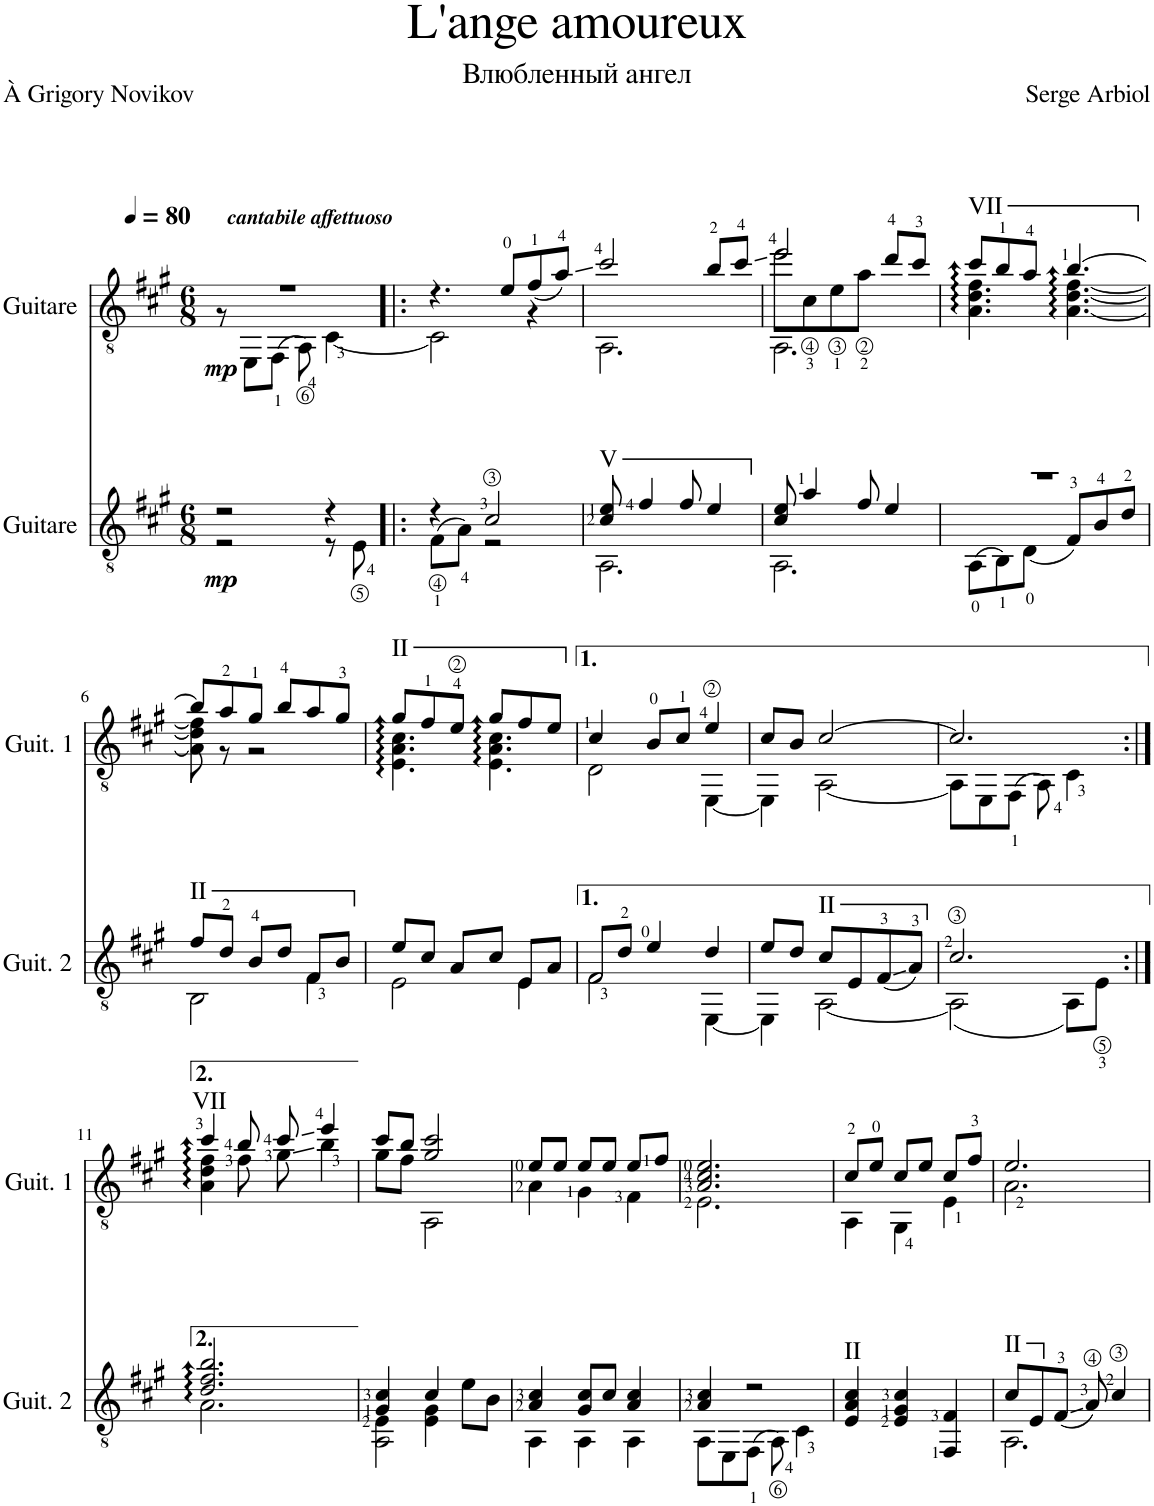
**kern	**dynam	**kern	**dynam
*part2	*part2	*part1	*part1
*staff2	*staff2	*staff1	*staff1
*I"Guitare	*	*I"Guitare	*
*I'Guit. 2	*	*I'Guit. 1	*
*clefGv2	*	*clefGv2	*
*k[f#c#g#]	*	*k[f#c#g#]	*
*M6/8	*	*M6/8	*
*MM80	*	*MM80	*
=1	=1	=1	=1
*^	*	*^	*
!	!	!	!LO:TX:a:Bi:t=cantabile affettuoso	!	!
!	!	!LO:DY:b	!	!	!LO:DY:b
2r	2r	mp	2.r	8r	mp
.	.	.	.	8EE\L	.
.	.	.	.	(>8FF#\J	.
.	.	.	.	8AA\)	.
4r	8r	.	.	[4C#\	.
.	8E\	.	.	.	.
=2!|:	=2!|:	=2!|:	=2!|:	=2!|:	=2!|:
4r	(>8F#\L	.	4.r	2C#\]	.
.	8A\J)	.	.	.	.
2c#/	2r	.	.	.	.
.	.	.	8e/L	.	.
.	.	.	(<8f#/	4r	.
.	.	.	8a/J)	.	.
=3	=3	=3	=3	=3	=3
!LO:TX:a:t=V	!	!	!	!	!
8c#/ 8e/	2.AA\	.	2cc#/	2.AA\	.
4f#/	.	.	.	.	.
8f#/	.	.	.	.	.
4e/	.	.	8b/L	.	.
.	.	.	8cc#/J	.	.
=4	=4	=4	=4	=4	=4
*	*	*	*	*^	*
!	!	!	!	!	!LO:N:head=open	!
8c#/ 8e/	2.AA\	.	2ee/	2.AA\	8ee\L	.
4a/	.	.	.	.	8c#\	.
.	.	.	.	.	8e\	.
8f#/	.	.	.	.	8a\J	.
4e/	.	.	8dd/L	.	4ryy	.
.	.	.	8cc#/J	.	.	.
*	*	*	*	*v	*v	*
=5	=5	=5	=5	=5	=5
!	!	!	!LO:TX:a:t=VII	!	!
2.r	(>8AA\L	.	8cc#/L	4.A\ 4.d\ 4.f#\	.
.	8BB\)	.	8b/	.	.
.	(<8D\J	.	8a/J	.	.
.	8F#/L)	.	[4.b/	[4.A\ [4.d\ [4.f#\	.
.	8B/	.	.	.	.
.	8d/J	.	.	.	.
!!LO:LB:g=z	!!
=6	=6	=6	=6	=6	=6
!LO:TX:a:t=II	!	!	!	!	!
8f#/L	2BB\	.	8b/L]	8A\] 8d\] 8f#\]	.
8d/J	.	.	8a/	8r	.
8B/L	.	.	8g#/J	2r	.
8d/J	.	.	8b/L	.	.
8F#/L	4F#\	.	8a/	.	.
8B/J	.	.	8g#/J	.	.
=7	=7	=7	=7	=7	=7
!	!	!	!LO:TX:a:t=II	!	!
8e/L	2E\	.	8g#/L	4.E\ 4.A\ 4.c#\	.
8c#/J	.	.	8f#/	.	.
8A/L	.	.	8e/J	.	.
8c#/J	.	.	8g#/L	4.E\ 4.A\ 4.c#\	.
8E/L	4E\	.	8f#/	.	.
8A/J	.	.	8e/J	.	.
=8	=8	=8	=8	=8	=8
!LO:N:head=open	!	!	!	!	!
8F#/L	2F#\	.	4c#/	2D\	.
8d/J	.	.	.	.	.
4e/	.	.	8B/L	.	.
.	.	.	8c#/J	.	.
4d/	[4EE\	.	4e/	[4EE\	.
=9	=9	=9	=9	=9	=9
8e/L	4EE\]	.	8c#/L	4EE\]	.
8d/J	.	.	8B/J	.	.
!LO:TX:a:t=II	!	!	!	!	!
8c#/L	[2AA\	.	[2c#/	[2AA\	.
8E/	.	.	.	.	.
(<8F#/	.	.	.	.	.
8A/J)	.	.	.	.	.
=10	=10	=10	=10	=10	=10
2.c#/	(2AA\]	.	2.c#/]	8AA\L]	.
.	.	.	.	8EE\	.
.	.	.	.	(>8FF#\J	.
.	.	.	.	8AA\)	.
.	8AA\L)	.	.	4C#\	.
.	8E\J	.	.	.	.
!!LO:LB:g=z	!!
=11:|!	=11:|!	=11:|!	=11:|!	=11:|!	=11:|!
!	!	!	!LO:TX:a:t=VII	!	!
2.d/ 2.f#/ 2.b/	2.A\	.	4cc#/	4A\ 4d\ 4f#\	.
.	.	.	8b/	8f#\	.
.	.	.	8cc#/	8g#\	.
.	.	.	4ee/	4b\	.
=12	=12	=12	=12	=12	=12
*	*^	*	*	*	*
4G#/ 4c#/	4E\	2AA\	.	8cc#/L	8g#\L	.
.	.	.	.	8b/J	8f#\J	.
4c#/	4E\ 4G#\	.	.	2g#/ 2cc#/	2AA\	.
8e\L	4ryy	4ryy	.	.	.	.
8B\J	.	.	.	.	.	.
*	*v	*v	*	*	*	*
=13	=13	=13	=13	=13	=13
4A/ 4c#/	4AA\	.	8e/L	4A\	.
.	.	.	8e/J	.	.
8G#/ 8c#/L	4AA\	.	8e/L	4G#\	.
8c#/J	.	.	8e/J	.	.
4A/ 4c#/	4AA\	.	8e/L	4F#\	.
.	.	.	8f#/J	.	.
=14	=14	=14	=14	=14	=14
4A/ 4c#/	8AA\L	.	2.A/ 2.c#/ 2.e/	2.E\	.
.	8EE\	.	.	.	.
2r	(>8FF#\J	.	.	.	.
.	8AA\)	.	.	.	.
.	4C#\	.	.	.	.
=15	=15	=15	=15	=15	=15
!LO:TX:a:t=II	!	!	!	!	!
*v	*v	*	*	*	*
4E/ 4A/ 4c#/	.	8c#/L	4AA\	.
.	.	8e/J	.	.
4E/ 4G#/ 4c#/	.	8c#/L	4GG#\	.
.	.	8e/J	.	.
4FF#/ 4F#/	.	8c#/L	4E\	.
.	.	8f#/J	.	.
=16	=16	=16	=16	=16
*^	*	*	*	*
!LO:TX:a:t=II	!	!	!	!	!
8c#/L	2.AA\	.	2.e/	2.A\	.
8E/	.	.	.	.	.
(<8F#/J	.	.	.	.	.
8A/)	.	.	.	.	.
4c#/	.	.	.	.	.
*v	*v	*	*	*	*
*	*	*v	*v	*
=	=	=	=
*-	*-	*-	*-
